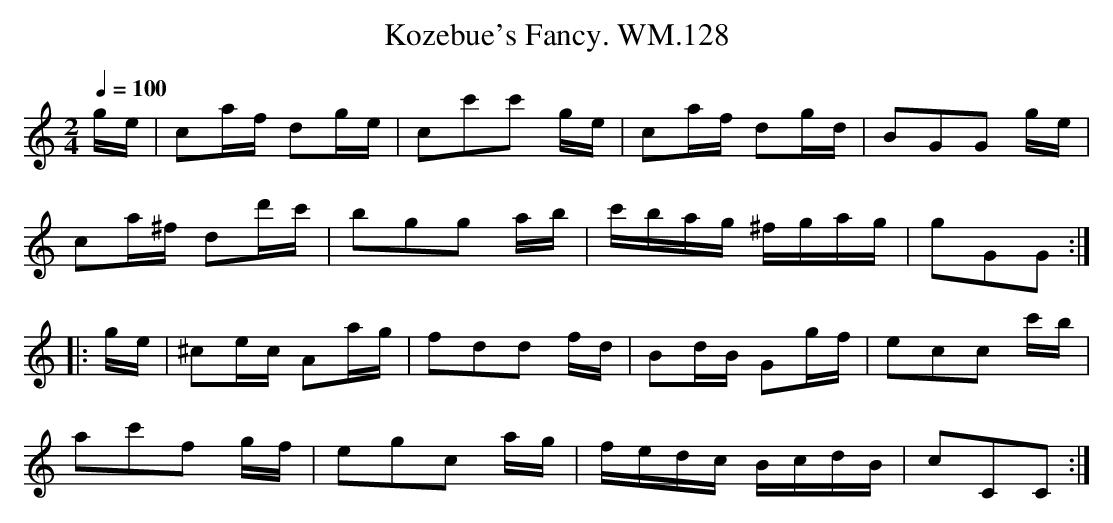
X:1
T:Kozebue's Fancy. WM.128
M:2/4
L:1/16
Q:1/4=100
K:C
ge|c2af d2ge|c2c'2c'2 ge|c2af d2gd|B2G2G2 ge|
c2a^f d2d'c'|b2g2g2 ab|c'bag ^fgag|g2G2G2:|
|:ge|^c2ec A2ag|f2d2d2 fd|B2dB G2gf|e2c2c2 c'b|
a2c'2f2 gf|e2g2c2 ag|fedc BcdB|c2C2C2:|
